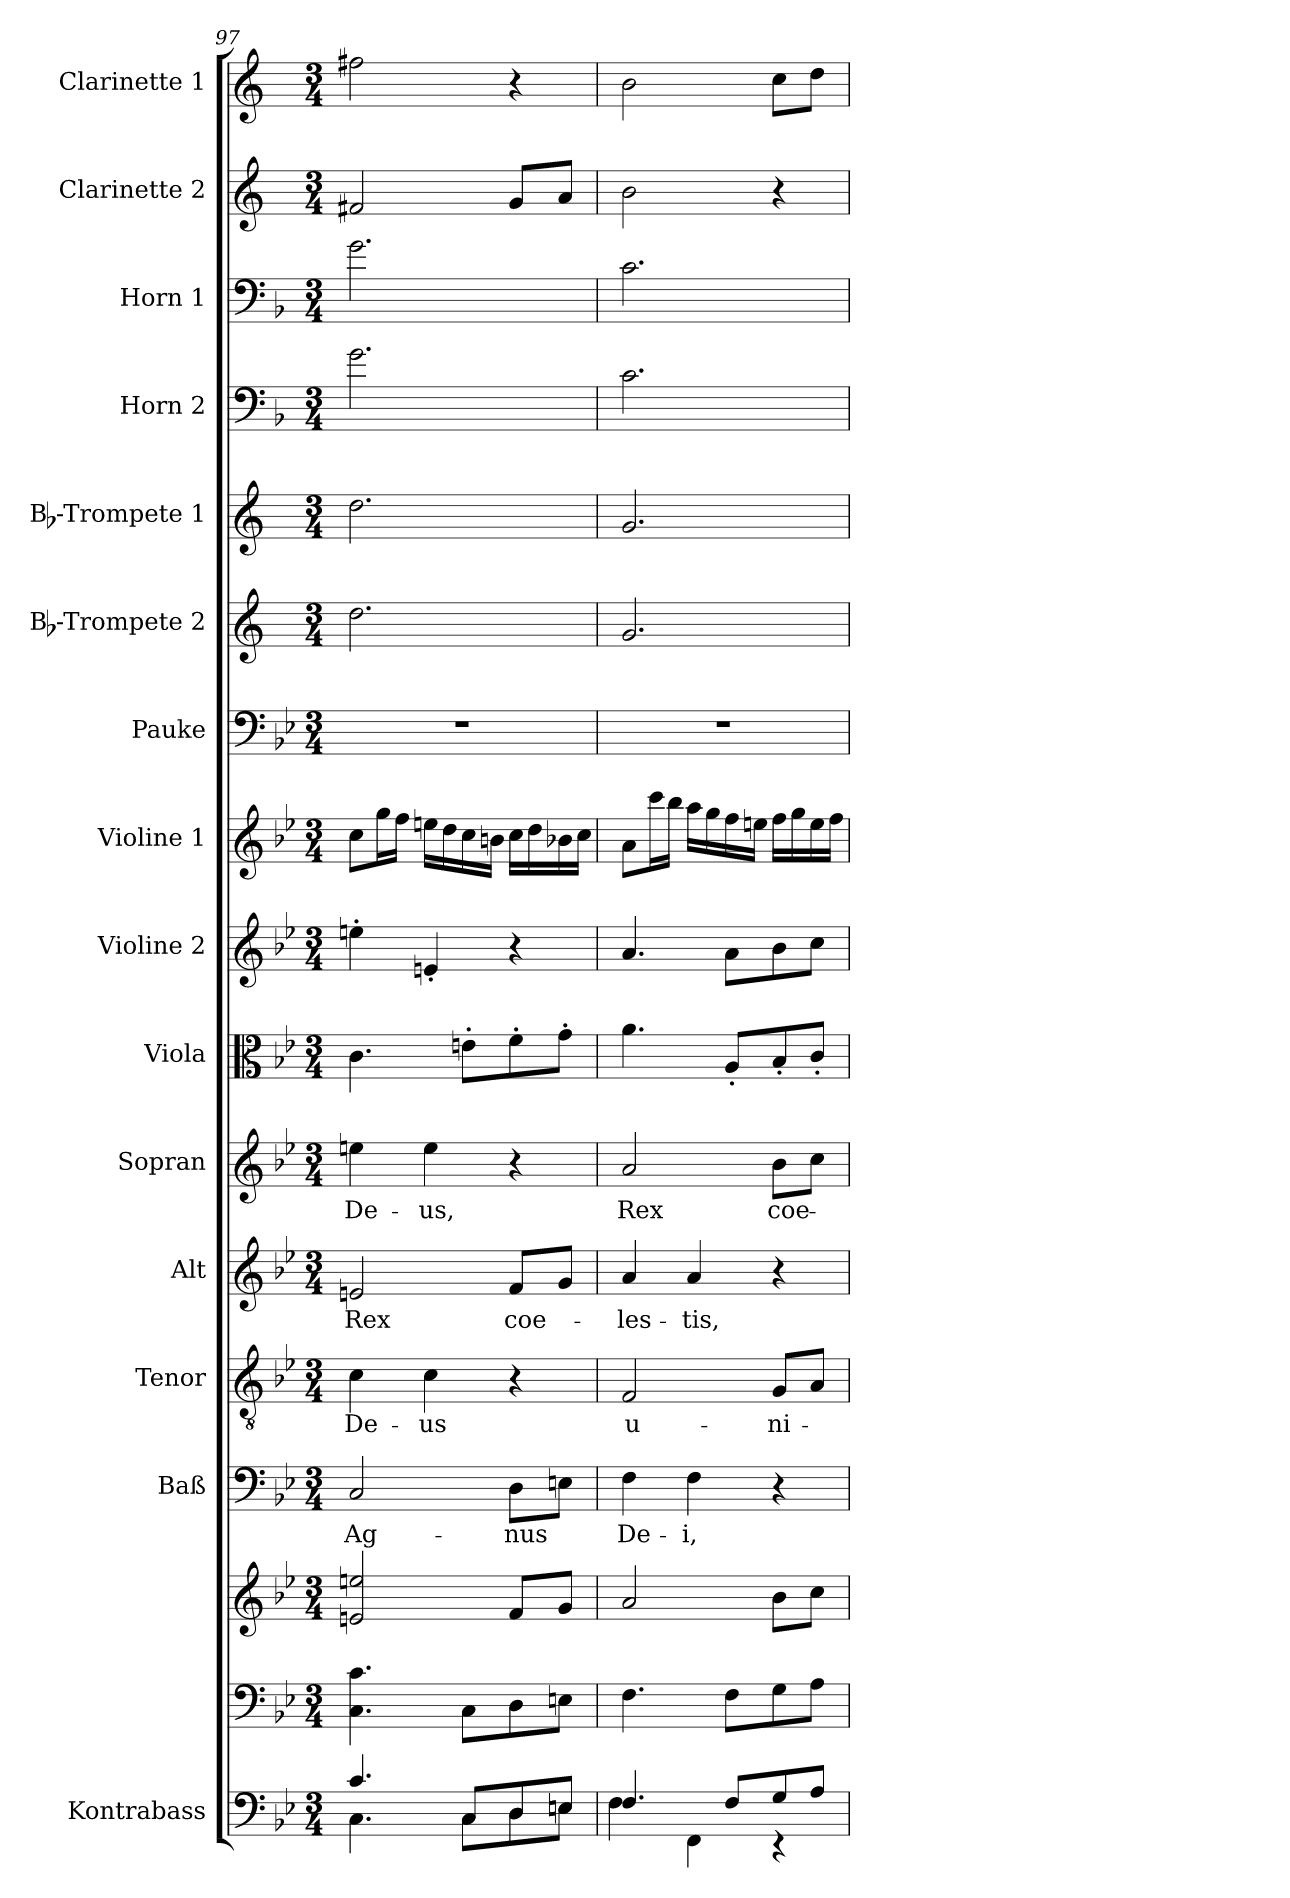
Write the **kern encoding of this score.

**kern	**kern	**kern	**kern	**text	**kern	**text	**kern	**text	**kern	**text	**kern	**kern	**kern	**kern	**kern	**kern	**kern	**kern	**kern	**kern
*part16	*part15	*part15	*part14	*part14	*part13	*part13	*part12	*part12	*part11	*part11	*part10	*part9	*part8	*part7	*part6	*part5	*part4	*part3	*part2	*part1
*staff17	*staff16	*staff15	*staff14	*staff14	*staff13	*staff13	*staff12	*staff12	*staff11	*staff11	*staff10	*staff9	*staff8	*staff7	*staff6	*staff5	*staff4	*staff3	*staff2	*staff1
*I"Kontrabass	*	*	*I"Baß	*	*I"Tenor	*	*I"Alt	*	*I"Sopran	*	*I"Viola	*I"Violine 2	*I"Violine 1	*I"Pauke	*I"Bb-Trompete 2	*I"Bb-Trompete 1	*I"Horn 2	*I"Horn 1	*I"Clarinette 2	*I"Clarinette 1
*I'Kb.	*	*	*I'Baß	*	*I'Ten	*	*I'Alt	*	*I'Sop	*	*I'Vla.	*I'Vln. 2	*I'Vln. 1	*I'Pk.	*I'Bb Trp. 2	*I'Bb Trp. 1	*I'Hrn. 2	*I'Hrn. 1	*I'Cl. 2	*I'Cl. 1
*clefF4	*clefF4	*clefG2	*clefF4	*	*clefGv2	*	*clefG2	*	*clefG2	*	*clefC3	*clefG2	*clefG2	*clefF4	*clefG2	*clefG2	*clefF4	*clefF4	*clefG2	*clefG2
*ITrd7c12	*	*	*	*	*	*	*	*	*	*	*	*	*	*	*ITrd1c2	*ITrd1c2	*ITrd4c7	*ITrd4c7	*ITrd1c2	*ITrd1c2
*k[b-e-]	*k[b-e-]	*k[b-e-]	*k[b-e-]	*	*k[b-e-]	*	*k[b-e-]	*	*k[b-e-]	*	*k[b-e-]	*k[b-e-]	*k[b-e-]	*k[b-e-]	*k[b-e-]	*k[b-e-]	*k[b-e-]	*k[b-e-]	*k[b-e-]	*k[b-e-]
*B-:	*B-:	*B-:	*B-:	*	*B-:	*	*B-:	*	*B-:	*	*B-:	*B-:	*B-:	*B-:	*B-:	*B-:	*B-:	*B-:	*B-:	*B-:
*M3/4	*M3/4	*M3/4	*M3/4	*	*M3/4	*	*M3/4	*	*M3/4	*	*M3/4	*M3/4	*M3/4	*M3/4	*M3/4	*M3/4	*M3/4	*M3/4	*M3/4	*M3/4
=97	=97	=97	=97	=97	=97	=97	=97	=97	=97	=97	=97	=97	=97	=97	=97	=97	=97	=97	=97	=97
*^	*	*	*	*	*	*	*	*	*	*	*	*	*	*	*	*	*	*	*	*
!	!	!	!	!	!LO:LY:b	!	!LO:LY:b	!	!LO:LY:b	!	!LO:LY:b	!	!	!	!	!	!	!	!	!	!
4.C/	4.CC\	4.C\ 4.c\	2en/ 2een/	2C/	Ag-	4c\	De-	2en/	Rex	4een\	De-	4.c\	4een'>\	8cc\L	2.r	2.cc\	2.cc\	2.c\	2.c\	2en/	2een\
.	.	.	.	.	.	.	.	.	.	.	.	.	.	16gg\L	.	.	.	.	.	.	.
.	.	.	.	.	.	.	.	.	.	.	.	.	.	16ff\JJ	.	.	.	.	.	.	.
!	!	!	!	!	!	!	!LO:LY:b	!	!	!	!LO:LY:b	!	!	!	!	!	!	!	!	!	!
.	.	.	.	.	.	4c\	-us	.	.	4ee\	-us,	.	4en'</	16een\LL	.	.	.	.	.	.	.
.	.	.	.	.	.	.	.	.	.	.	.	.	.	16dd\	.	.	.	.	.	.	.
8CC/L	8CC\L	8C\L	.	.	.	.	.	.	.	.	.	8en'>\L	.	16cc\	.	.	.	.	.	.	.
.	.	.	.	.	.	.	.	.	.	.	.	.	.	16bn\JJ	.	.	.	.	.	.	.
!	!	!	!	!	!LO:LY:b	!	!	!	!LO:LY:b	!	!	!	!	!	!	!	!	!	!	!	!
8DD/	8DD\	8D\	8f/L	8D\L	-nus	4r	.	8f/L	coe-	4r	.	8f'>\	4r	16cc\LL	.	.	.	.	.	8f/L	4r
.	.	.	.	.	.	.	.	.	.	.	.	.	.	16dd\	.	.	.	.	.	.	.
8EEn/J	8EEn\J	8En\J	8g/J	8En\J	.	.	.	8g/J	.	.	.	8g'>\J	.	16b-X\	.	.	.	.	.	8g/J	.
.	.	.	.	.	.	.	.	.	.	.	.	.	.	16cc\JJ	.	.	.	.	.	.	.
!!LO:PB:g=z
=98	=98	=98	=98	=98	=98	=98	=98	=98	=98	=98	=98	=98	=98	=98	=98	=98	=98	=98	=98	=98	=98
!	!	!	!	!	!LO:LY:b	!	!LO:LY:b	!	!LO:LY:b	!	!LO:LY:b	!	!	!	!	!	!	!	!	!	!
4.FF/	4FF\	4.F\	2a/	4F\	De-	2F/	u-	4a/	-les-	2a/	Rex	4.a\	4.a/	8a\L	2.r	2.f/	2.f/	2.F\	2.F\	2a\	2a\
.	.	.	.	.	.	.	.	.	.	.	.	.	.	16ccc\L	.	.	.	.	.	.	.
.	.	.	.	.	.	.	.	.	.	.	.	.	.	16bb-\JJ	.	.	.	.	.	.	.
!	!	!	!	!	!LO:LY:b	!	!	!	!LO:LY:b	!	!	!	!	!	!	!	!	!	!	!	!
.	4FFF\	.	.	4F\	-i,	.	.	4a/	-tis,	.	.	.	.	16aa\LL	.	.	.	.	.	.	.
.	.	.	.	.	.	.	.	.	.	.	.	.	.	16gg\	.	.	.	.	.	.	.
8FF/L	.	8F\L	.	.	.	.	.	.	.	.	.	8A'</L	8a\L	16ff\	.	.	.	.	.	.	.
.	.	.	.	.	.	.	.	.	.	.	.	.	.	16een\JJ	.	.	.	.	.	.	.
!	!	!	!	!	!	!	!LO:LY:b	!	!	!	!LO:LY:b	!	!	!	!	!	!	!	!	!	!
8GG/	4rEE	8G\	8b-\L	4r	.	8G/L	-ni-	4r	.	8b-\L	coe-	8B-'</	8b-\	16ff\LL	.	.	.	.	.	4r	8b-\L
.	.	.	.	.	.	.	.	.	.	.	.	.	.	16gg\	.	.	.	.	.	.	.
8AA/J	.	8A\J	8cc\J	.	.	8A/J	.	.	.	8cc\J	.	8c'</J	8cc\J	16ee\	.	.	.	.	.	.	8cc\J
.	.	.	.	.	.	.	.	.	.	.	.	.	.	16ff\JJ	.	.	.	.	.	.	.
*v	*v	*	*	*	*	*	*	*	*	*	*	*	*	*	*	*	*	*	*	*	*
=	=	=	=	=	=	=	=	=	=	=	=	=	=	=	=	=	=	=	=	=
*-	*-	*-	*-	*-	*-	*-	*-	*-	*-	*-	*-	*-	*-	*-	*-	*-	*-	*-	*-	*-
